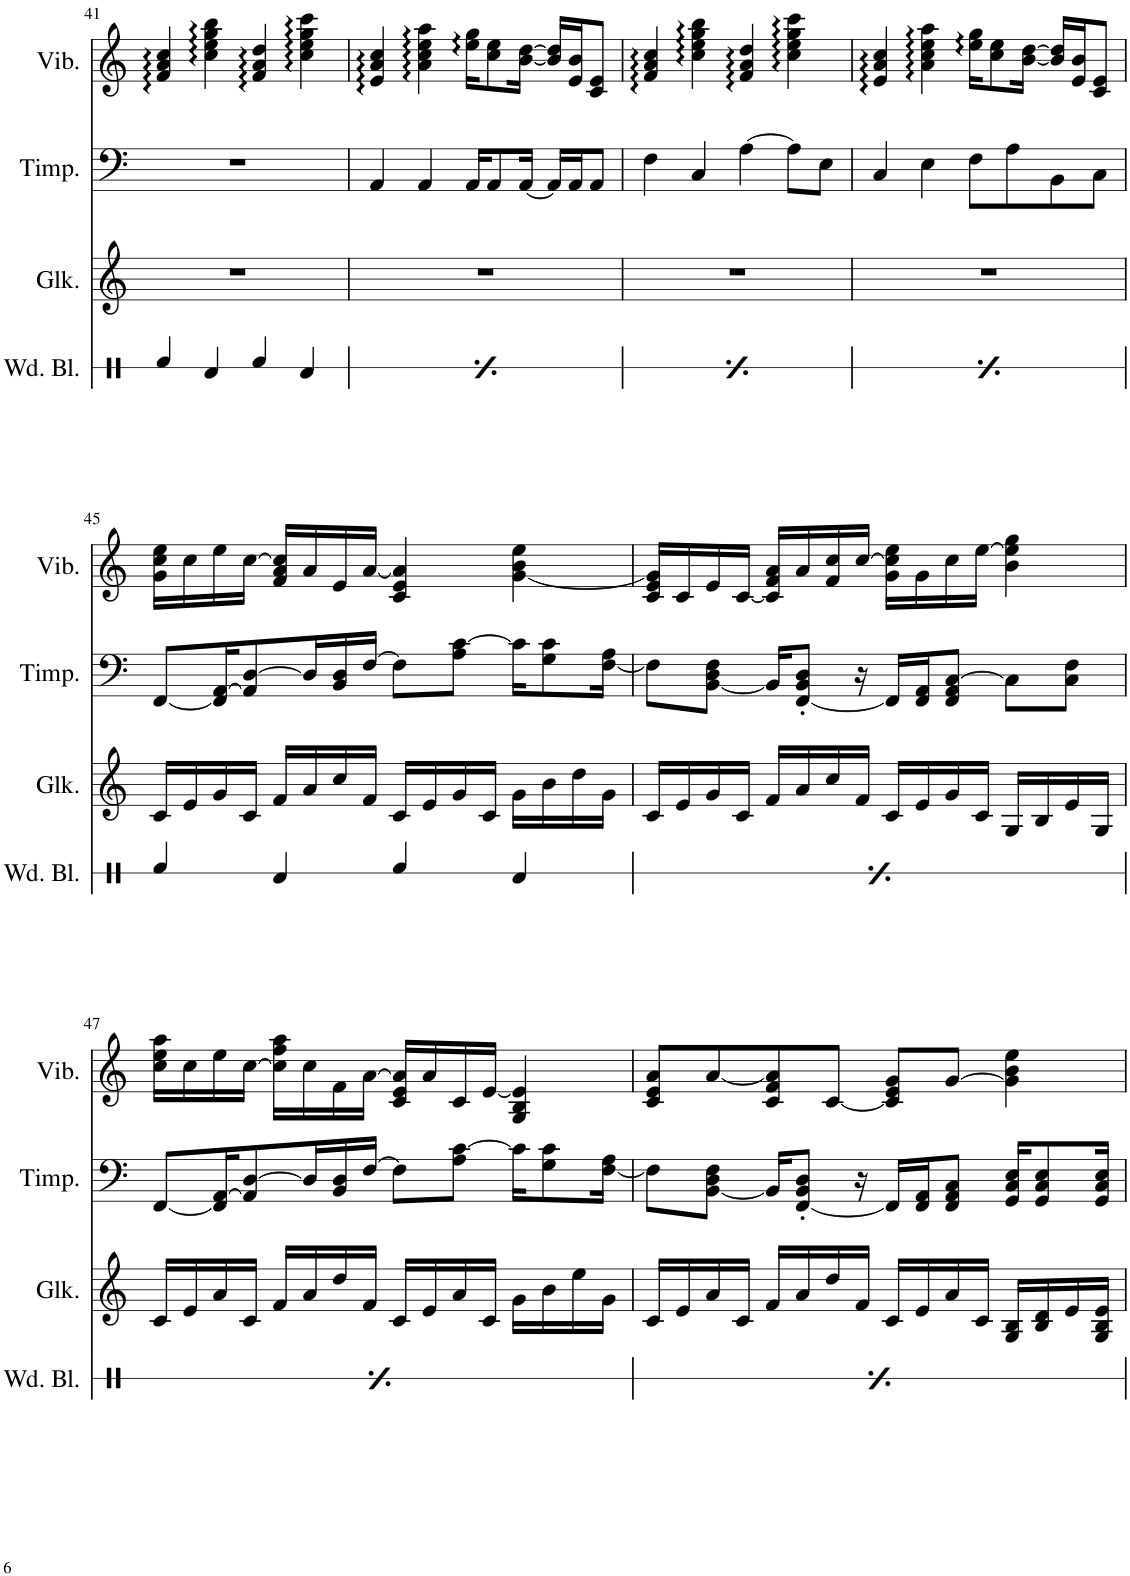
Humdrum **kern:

**kern	**kern	**kern	**kern
*part4	*part3	*part2	*part1
*staff4	*staff3	*staff2	*staff1
*I"Wood Blocks	*I"Glockenspiel	*I"Timpani	*I"Vibraphone
*I'Wd. Bl.	*I'Glk.	*I'Timp.	*I'Vib.
!!LO:PB:g=z
*clefX	*clefG2	*clefF4	*clefG2
*	*Trd-14c-24	*	*
*k[]	*k[]	*k[]	*k[]
*M4/4	*M4/4	*M4/4	*M4/4
=41	=41	=41	=41
4Rf/	1r	1r	4f/ 4a/ 4cc/
4Rd/	.	.	4cc\ 4ee\ 4gg\ 4bb\
4Rf/	.	.	4f/ 4a/ 4dd/
4Rd/	.	.	4cc\ 4ee\ 4gg\ 4ccc\
=42	=42	=42	=42
4Rf/	1r	4AA/	4e/ 4a/ 4cc/
4Rd/	.	4AA/	4a\ 4cc\ 4ee\ 4aa\
4Rf/	.	16AA/KL	16ee\ 16gg\KL
.	.	8AA/	8cc\ 8ee\
.	.	[16AA/Jk	[16b\ [16dd\Jk
4Rd/	.	16AA/LL]	16b/] 16dd/]LL
.	.	16AA/J	16e/ 16b/J
.	.	8AA/J	8c/ 8e/J
=43	=43	=43	=43
4Rf/	1r	4F\	4f/ 4a/ 4cc/
4Rd/	.	4C/	4cc\ 4ee\ 4gg\ 4bb\
4Rf/	.	[4A\	4f/ 4a/ 4dd/
4Rd/	.	8A\L]	4cc\ 4ee\ 4gg\ 4ccc\
.	.	8E\J	.
=44	=44	=44	=44
4Rf/	1r	4C/	4e/ 4a/ 4cc/
4Rd/	.	4E\	4a\ 4cc\ 4ee\ 4aa\
4Rf/	.	8F\L	16ee\ 16gg\KL
.	.	.	8cc\ 8ee\
.	.	8A\	.
.	.	.	[16b\ [16dd\Jk
4Rd/	.	8BB\	16b/] 16dd/]LL
.	.	.	16e/ 16b/J
.	.	8C\J	8c/ 8e/J
!!LO:LB:g=z
=45	=45	=45	=45
4Rf/	16c/LL	[8FF/L	16g\ 16cc\ 16ee\LL
.	16e/	.	16cc\
.	16g/	16FF/] [16AA/K	16ee\
.	16c/JJ	8AA/] [8D/	[16cc\JJ
4Rd/	16f/LL	.	16f/ 16a/ 16cc/]LL
.	16a/	16D/L]	16a/
.	16cc/	16BB/ 16D/	16e/
.	16f/JJ	[16F/JJ	[16a/JJ
4Rf/	16c/LL	8F\L]	4c/ 4e/ 4a/]
.	16e/	.	.
.	16g/	8A\ [8c\J	.
.	16c/JJ	.	.
4Rd/	16g\LL	16c\KL]	[4g\ 4b\ 4ee\
.	16b\	8G\ 8c\	.
.	16dd\	.	.
.	16g\JJ	[16F\ 16A\Jk	.
=46	=46	=46	=46
4Rf/	16c/LL	8F\L]	16c/ 16e/ 16g/]LL
.	16e/	.	16c/
.	16g/	[8BB\ 8D\ 8F\J	16e/
.	16c/JJ	.	[16c/JJ
4Rd/	16f/LL	16BB/KL]	16c/] 16f/ 16a/LL
.	16a/	[8FF/' 8BB/' 8D/'J	16a/
.	16cc/	.	16f/ 16cc/
.	16f/JJ	16r	[16cc/JJ
4Rf/	16c/LL	16FF/LL]	16g\ 16cc\] 16ee\LL
.	16e/	16FF/ 16AA/J	16g\
.	16g/	8FF/ 8AA/ [8C/J	16cc\
.	16c/JJ	.	[16ee\JJ
4Rd/	16G/LL	8C\L]	4b\ 4ee\] 4gg\
.	16B/	.	.
.	16e/	8C\ 8F\J	.
.	16G/JJ	.	.
!!LO:LB:g=z
=47	=47	=47	=47
4Rf/	16c/LL	[8FF/L	16cc\ 16ee\ 16aa\LL
.	16e/	.	16cc\
.	16a/	16FF/] [16AA/K	16ee\
.	16c/JJ	8AA/] [8D/	[16cc\JJ
4Rd/	16f/LL	.	16cc\] 16ff\ 16aa\LL
.	16a/	16D/L]	16cc\
.	16dd/	16BB/ 16D/	16f\
.	16f/JJ	[16F/JJ	[16a\JJ
4Rf/	16c/LL	8F\L]	16c/ 16e/ 16a/]LL
.	16e/	.	16a/
.	16a/	8A\ [8c\J	16c/
.	16c/JJ	.	[16e/JJ
4Rd/	16g\LL	16c\KL]	4G/ 4B/ 4e/]
.	16b\	8G\ 8c\	.
.	16ee\	.	.
.	16g\JJ	[16F\ 16A\Jk	.
=48	=48	=48	=48
4Rf/	16c/LL	8F\L]	8c/ 8e/ 8a/L
.	16e/	.	.
.	16a/	[8BB\ 8D\ 8F\J	[8a/
.	16c/JJ	.	.
4Rd/	16f/LL	16BB/KL]	8c/ 8f/ 8a/]
.	16a/	[8FF/' 8BB/' 8D/'J	.
.	16dd/	.	[8c/J
.	16f/JJ	16r	.
4Rf/	16c/LL	16FF/LL]	8c/] 8e/ 8g/L
.	16e/	16FF/ 16AA/J	.
.	16a/	8FF/ 8AA/ 8C/J	[8g/J
.	16c/JJ	.	.
4Rd/	16G/ 16B/LL	16GG/ 16C/ 16E/KL	4g\] 4b\ 4ee\
.	16B/ 16d/	8GG/ 8C/ 8E/	.
.	16e/	.	.
.	16G/ 16B/ 16e/JJ	16GG/ 16C/ 16E/Jk	.
=	=	=	=
*-	*-	*-	*-
